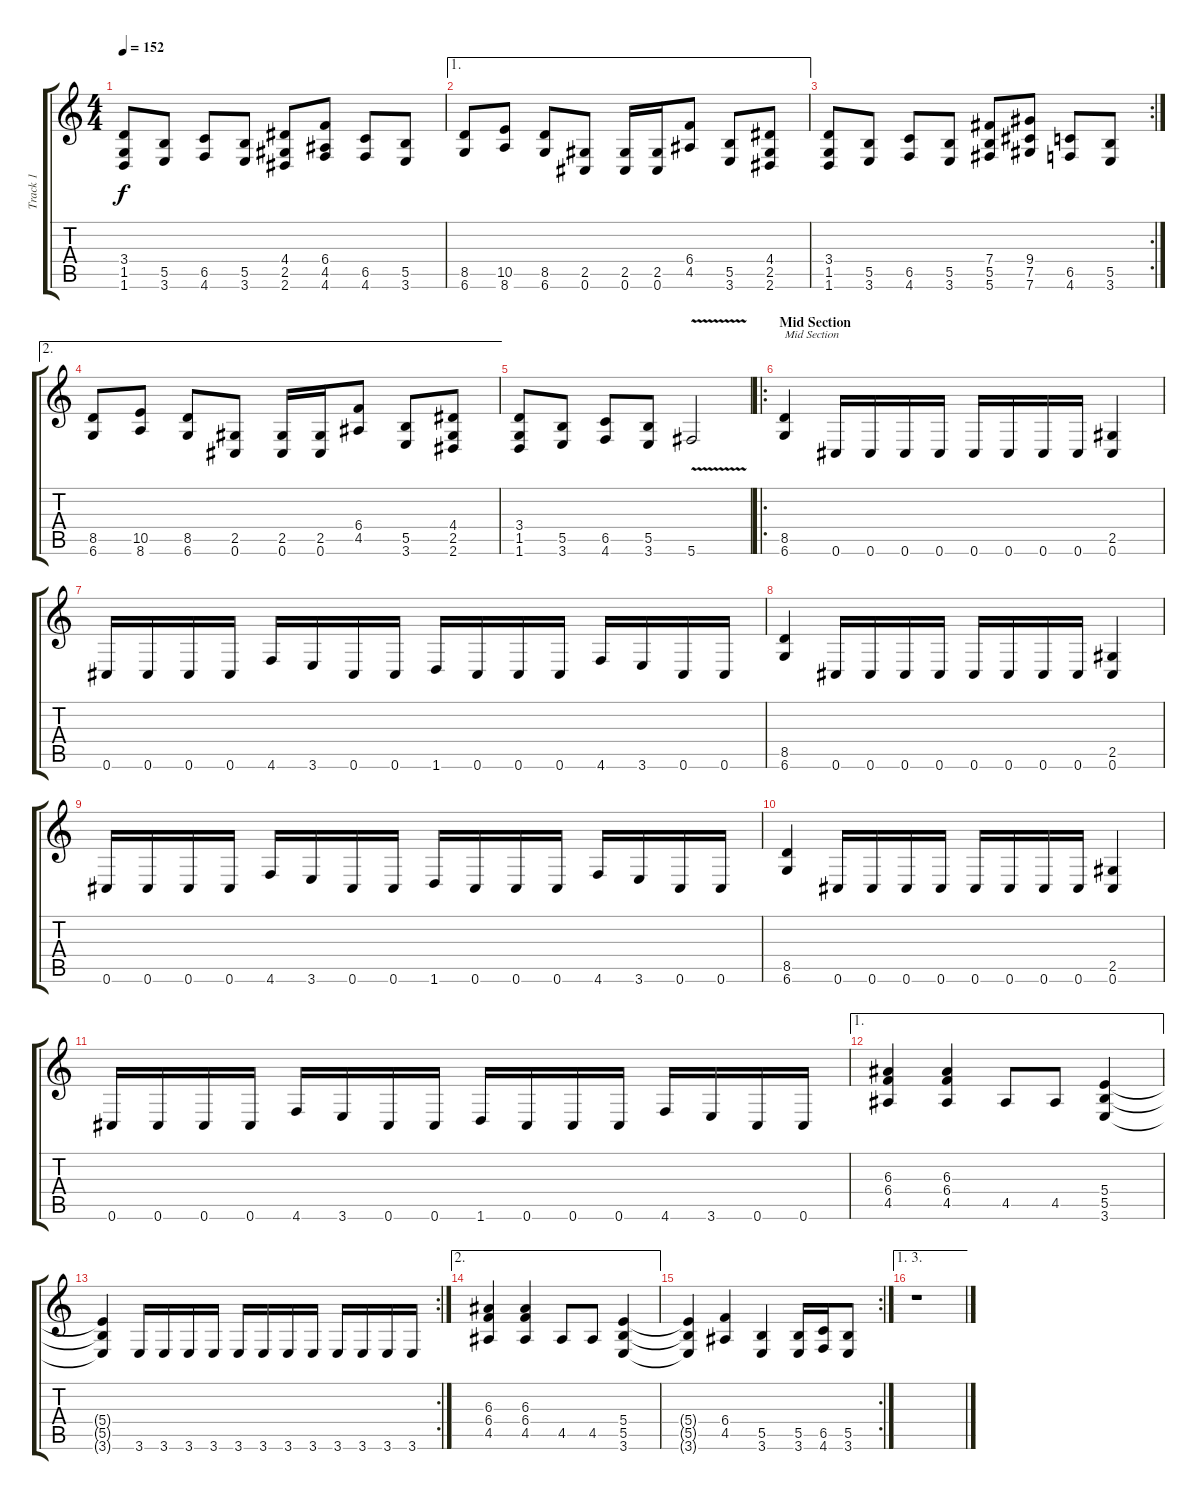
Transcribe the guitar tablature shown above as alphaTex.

\track ("Track 1" "Track 1") {instrument distortionguitar}
\staff {score tabs}
\tuning (Db4 Ab3 E3 B2 Gb2 Db2) {hide}
\ts (4 4)
\tempo 152
\clef g2
\ks c
(3.4 1.5 1.6).8{dy f} (5.5 3.6).8 (6.5 4.6).8 (5.5 3.6).8 (4.4 2.5 2.6).8 (6.4 4.5 4.6).8 (6.5 4.6).8 (5.5 3.6).8 |
\ae 1
(8.5 6.6).8 (10.5 8.6).8 (8.5 6.6).8 (2.5 0.6).8 (2.5 0.6).16 (2.5 0.6).16 (6.4 4.5).8 (5.5 3.6).8 (4.4 2.5 2.6).8 |
\rc 2
(3.4 1.5 1.6).8 (5.5 3.6).8 (6.5 4.6).8 (5.5 3.6).8 (7.4 5.5 5.6).8 (9.4 7.5 7.6).8 (6.5 4.6).8 (5.5 3.6).8 |
\ae 2
(8.5 6.6).8 (10.5 8.6).8 (8.5 6.6).8 (2.5 0.6).8 (2.5 0.6).16 (2.5 0.6).16 (6.4 4.5).8 (5.5 3.6).8 (4.4 2.5 2.6).8 |
(3.4 1.5 1.6).8 (5.5 3.6).8 (6.5 4.6).8 (5.5 3.6).8 5.6{v}.2 |
\ro
\section ("" "Mid Section")
(8.5 6.6).4{txt "Mid Section"} 0.6.16 0.6.16 0.6.16 0.6.16 0.6.16 0.6.16 0.6.16 0.6.16 (2.5 0.6).4 |
0.6.16 0.6.16 0.6.16 0.6.16 4.6.16 3.6.16 0.6.16 0.6.16 1.6.16 0.6.16 0.6.16 0.6.16 4.6.16 3.6.16 0.6.16 0.6.16 |
(8.5 6.6).4 0.6.16 0.6.16 0.6.16 0.6.16 0.6.16 0.6.16 0.6.16 0.6.16 (2.5 0.6).4 |
0.6.16 0.6.16 0.6.16 0.6.16 4.6.16 3.6.16 0.6.16 0.6.16 1.6.16 0.6.16 0.6.16 0.6.16 4.6.16 3.6.16 0.6.16 0.6.16 |
(8.5 6.6).4 0.6.16 0.6.16 0.6.16 0.6.16 0.6.16 0.6.16 0.6.16 0.6.16 (2.5 0.6).4 |
0.6.16 0.6.16 0.6.16 0.6.16 4.6.16 3.6.16 0.6.16 0.6.16 1.6.16 0.6.16 0.6.16 0.6.16 4.6.16 3.6.16 0.6.16 0.6.16 |
\ae 1
(6.3 6.4 4.5).4 (6.3 6.4 4.5).4 4.5.8 4.5.8 (5.4 5.5 3.6).4 |
\rc 2
(5.4{t} 5.5{t} 3.6{t}).4 3.6.16 3.6.16 3.6.16 3.6.16 3.6.16 3.6.16 3.6.16 3.6.16 3.6.16 3.6.16 3.6.16 3.6.16 |
\ae 2
(6.3 6.4 4.5).4 (6.3 6.4 4.5).4 4.5.8 4.5.8 (5.4 5.5 3.6).4 |
\rc 2
(5.4{t} 5.5{t} 3.6{t}).4 (6.4 4.5).4 (5.5 3.6).4 (5.5 3.6).16 (6.5 4.6).16 (5.5 3.6).8 |
\ae (1 3)
r.1
